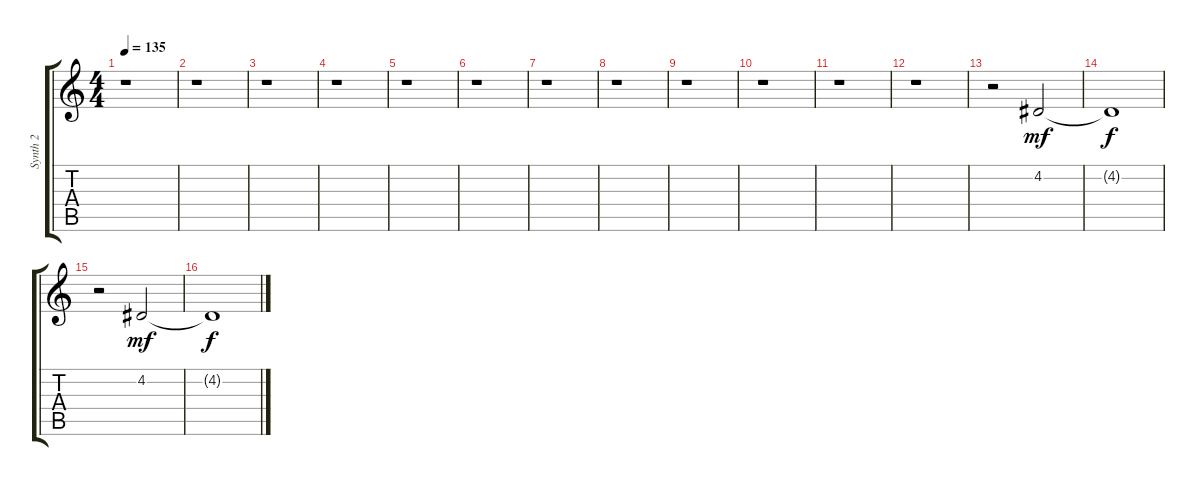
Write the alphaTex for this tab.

\track ("Synth 2" "Synth 2") {instrument lead2sawtooth}
\staff {score tabs}
\tuning (E4 B3 G3 D3 A2 E2) {hide}
\ts (4 4)
\tempo 135
\clef g2
\ks c
r.1{dy fff} |
r.1 |
r.1 |
r.1 |
r.1 |
r.1 |
r.1 |
r.1 |
r.1 |
r.1 |
r.1 |
r.1 |
r.2 4.2.2{dy mf} |
4.2{t}.1{dy f} |
r.2 4.2.2{dy mf} |
4.2{t}.1{dy f}
